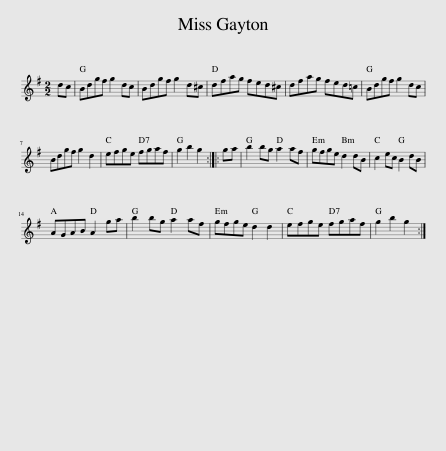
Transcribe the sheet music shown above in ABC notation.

X:1
L:1/8
M:2/2
I:linebreak $
K:G
V:1 treble
V:1
 dc | Bdgf g2 dc | Bdgf g2 d^c | dfag fed^c | dfag fed=c | %5
 Bdgf g2 dc |$ Bdgf g2 d2 | efge fgaf | g2 b2 g2 :: ga | %10
 b2 bg a2 af | gfge d2 dB | c2 ec B2 dB |$ AGAB A2 ga | b2 bg a2 af | %15
 gfge d2 d2 | efge fgaf | g2 b2 g2 :| %18
